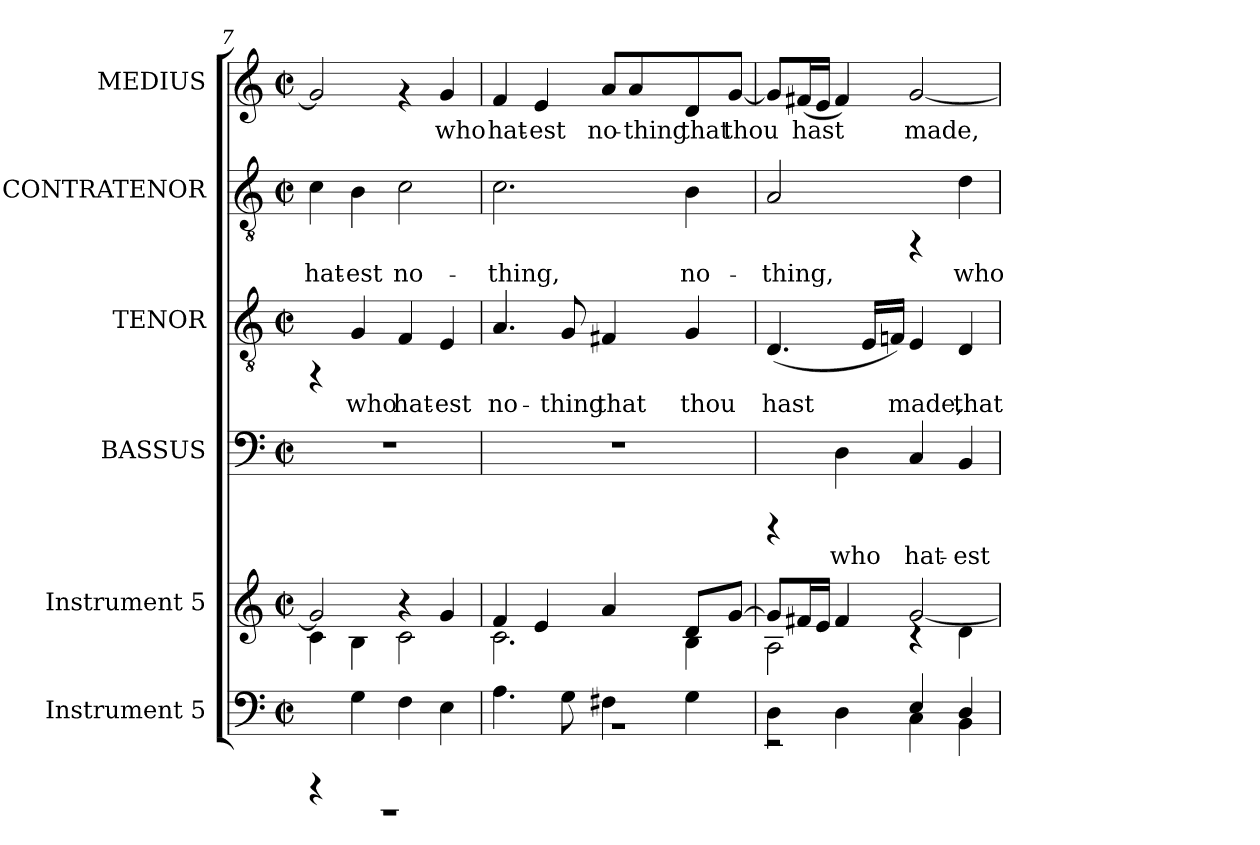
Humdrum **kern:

**kern	**kern	**kern	**text	**kern	**text	**kern	**text	**kern	**text
*part6	*part5	*part4	*part4	*part3	*part3	*part2	*part2	*part1	*part1
*staff6	*staff5	*staff4	*staff4	*staff3	*staff3	*staff2	*staff2	*staff1	*staff1
*I"Instrument 5	*I"Instrument 5	*I"BASSUS	*	*I"TENOR	*	*I"CONTRATENOR	*	*I"MEDIUS	*
*clefF4	*clefG2	*clefF4	*	*clefGv2	*	*clefGv2	*	*clefG2	*
*k[]	*k[]	*k[]	*	*k[]	*	*k[]	*	*k[]	*
*C:	*C:	*C:	*	*C:	*	*C:	*	*C:	*
*M2/2	*M2/2	*M2/2	*	*M2/2	*	*M2/2	*	*M2/2	*
*met(c|)	*met(c|)	*met(c|)	*	*met(c|)	*	*met(c|)	*	*met(c|)	*
=7	=7	=7	=7	=7	=7	=7	=7	=7	=7
*^	*^	*	*	*	*	*	*	*	*
!	!	!	!	!	!	!	!	!	!LO:LY:b:cj	!	!LO:LY:b
4rCCC	1r	2g/]	4c\	1r	.	4rFF	.	4c\	hat-	2g/]	.
!	!	!	!	!	!	!	!LO:LY:b	!	!LO:LY:b:cj	!	!
4G\	.	.	4B\	.	.	4G/	who	4B\	-est	.	.
!	!	!	!	!	!	!	!LO:LY:b	!	!LO:LY:b:cj	!	!
4F\	.	4ra	2c\	.	.	4F/	hat-	2c\	no-	4rf	.
!	!	!	!	!	!	!	!LO:LY:b	!	!	!	!LO:LY:b
4E\	.	4g/	.	.	.	4E/	-est	.	.	4g/	who
=8	=8	=8	=8	=8	=8	=8	=8	=8	=8	=8	=8
!	!	!	!	!	!	!	!LO:LY:b	!	!LO:LY:b:cj	!	!LO:LY:b
4.A\	1r	4f/	2.c\	1r	.	4.A/	no-	2.c\	-thing,	4f/	hat-
!	!	!	!	!	!	!	!	!	!	!	!LO:LY:b
.	.	4e/	.	.	.	.	.	.	.	4e/	-est
!	!	!	!	!	!	!	!LO:LY:b	!	!	!	!
8G\	.	.	.	.	.	8G/	-thing	.	.	.	.
!	!	!	!	!	!	!	!LO:LY:b	!	!	!	!LO:LY:b
4F#X\	.	4a/	.	.	.	4F#X/	that	.	.	8a/L	no-
!	!	!	!	!	!	!	!	!	!	!	!LO:LY:b
.	.	.	.	.	.	.	.	.	.	8a/	-thing
!	!	!	!	!	!	!	!LO:LY:b	!	!LO:LY:b:cj	!	!LO:LY:b
4G\	.	8d/L	4B\	.	.	4G/	thou	4B\	no-	8d/	that
!	!	!	!	!	!	!	!	!	!	!	!LO:LY:b
.	.	[>8g/J	.	.	.	.	.	.	.	[<8g/J	thou
=9	=9	=9	=9	=9	=9	=9	=9	=9	=9	=9	=9
!	!	!	!	!	!	!	!LO:LY:b	!	!LO:LY:b:cj	!	!LO:LY:b
4D\	2r	8g/L]	2A\	4rCCC	.	(<4.D/	hast	2A/	-thing,	8g/L]	.
!	!	!	!	!	!	!	!	!	!	!	!LO:LY:b
.	.	16f#X/	.	.	.	.	.	.	.	(<16f#X/	hast
!	!	!	!	!	!	!	!	!	!	!	!LO:LY:b
.	.	16e/J	.	.	.	.	.	.	.	16e/J	.
!	!	!	!	!	!LO:LY:b	!	!	!	!	!	!LO:LY:b
4D\	.	4f#/	.	4D\	who	.	.	.	.	4f#/)	.
!	!	!	!	!	!	!	!LO:LY:b	!	!	!	!
.	.	.	.	.	.	16E/L	.	.	.	.	.
!	!	!	!	!	!	!	!LO:LY:b	!	!	!	!
.	.	.	.	.	.	16Fn/J)	.	.	.	.	.
!	!	!	!	!	!LO:LY:b	!	!LO:LY:b	!	!	!	!LO:LY:b
4E/	4C\	4rc	[>2g/	4C/	hat-	4E/	made,	4rFF	.	[<2g/	made,
!	!	!	!	!	!LO:LY:b	!	!LO:LY:b	!	!LO:LY:b:cj	!	!
4D/	4BB\	4d\	.	4BB/	-est	4D/	that	4d\	who	.	.
*v	*v	*	*	*	*	*	*	*	*	*	*
*	*v	*v	*	*	*	*	*	*	*	*
=	=	=	=	=	=	=	=	=	=
*-	*-	*-	*-	*-	*-	*-	*-	*-	*-
